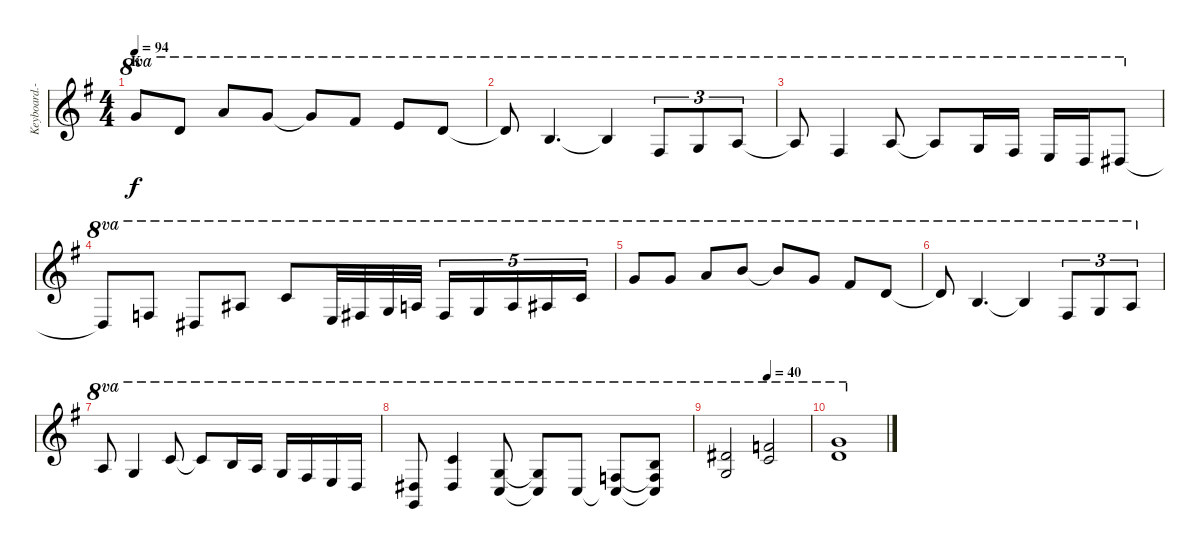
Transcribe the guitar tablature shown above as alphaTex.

\track ("Keyboard.-II" "Keyboard.-") {instrument stringensemble1}
\staff {score}
\tuning (E4 B3 G3 D3 A2 E2 B1) {hide}
\ts (4 4)
\section ("" "K")
\tempo 94
\clef g2
\ks g
15.1.8{ot 8va dy f} 15.2.8{ot 8va} 17.1.8{ot 8va} 15.1.8{ot 8va} 15.1{t}.8{ot 8va} 14.1.8{ot 8va} 12.1.8{ot 8va} 15.2.8{ot 8va} |
15.2{t}.8{ot 8va} 12.2.4{d ot 8va} 12.2{t}.4{ot 8va} 2.1.8{tu (3 2) ot 8va} 3.1.8{tu (3 2) ot 8va} 5.1.8{tu (3 2) ot 8va} |
5.1{t}.8{ot 8va} 2.1.4{ot 8va} 5.1.8{ot 8va} 5.1{t}.8{ot 8va} 3.1.16{ot 8va} 2.1.16{ot 8va} 0.1.16{ot 8va} 3.2.16{ot 8va} 4.2.8{ot 8va} |
4.2{t}.8{ot 8va} 1.1.8{ot 8va} 4.2.8{ot 8va} 6.1.8{ot 8va} 8.1.8{ot 8va} 0.1.32{ot 8va} 2.1.32{ot 8va} 3.1.32{ot 8va} 5.1.32{ot 8va} 2.1.16{tu (5 4) ot 8va} 3.1.16{tu (5 4) ot 8va} 5.1.16{tu (5 4) ot 8va} 6.1.16{tu (5 4) ot 8va} 8.1.16{tu (5 4) ot 8va} |
15.1.8{ot 8va} 15.1.8{ot 8va} 17.1.8{ot 8va} 19.1.8{ot 8va} 19.1{t}.8{ot 8va} 15.1.8{ot 8va} 14.1.8{ot 8va} 15.2.8{ot 8va} |
15.2{t}.8{ot 8va} 12.2.4{d ot 8va} 12.2{t}.4{ot 8va} 2.1.8{tu (3 2) ot 8va} 3.1.8{tu (3 2) ot 8va} 5.1.8{tu (3 2) ot 8va} |
5.1.8{ot 8va} 3.1.4{ot 8va} 8.1.8{ot 8va} 8.1{t}.8{ot 8va} 7.1.16{ot 8va} 5.1.16{ot 8va} 3.1.16{ot 8va} 2.1.16{ot 8va} 0.1.16{ot 8va} 3.2.16{ot 8va} |
(4.2 0.3).8{ot 8va} (8.1 4.2).4{ot 8va} (3.1 1.2).8{ot 8va} (3.1{t} 1.2{t}).8{ot 8va} 5.3.8{ot 8va} (6.2 5.3{t}).8{ot 8va} (7.1 6.2{t} 5.3{t}).8{ot 8va} |
\tempo (40 0.5)
(11.1 8.2).2{ot 8va} (13.1 13.2).2{ot 8va} |
(15.1 15.2).1{ot 8va}
